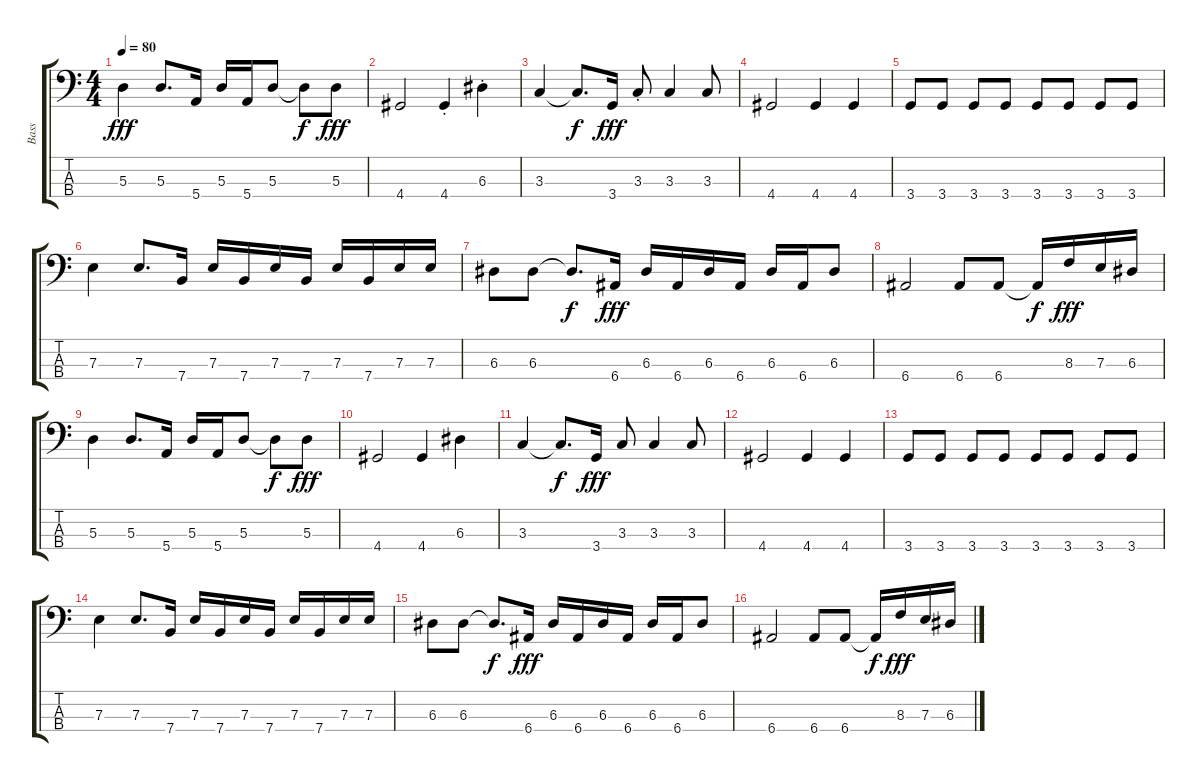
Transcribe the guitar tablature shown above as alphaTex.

\track ("Bass" "Bass") {instrument electricbassfinger}
\staff {score tabs}
\tuning (G2 D2 A1 E1) {hide}
\ts (4 4)
\tempo 80
\clef f4
\ks c
5.3.4{dy fff} 5.3.8{d} 5.4.16 5.3.16 5.4.16 5.3.8 5.3{t}.8{dy f} 5.3.8{dy fff} |
4.4.2 4.4{st}.4 6.3{st}.4 |
3.3.4 3.3{t}.8{d dy f} 3.4.16{dy fff} 3.3{st}.8 3.3.4 3.3.8 |
4.4.2 4.4.4 4.4.4 |
3.4.8 3.4.8 3.4.8 3.4.8 3.4.8 3.4.8 3.4.8 3.4.8 |
7.3.4 7.3.8{d} 7.4.16 7.3.16 7.4.16 7.3.16 7.4.16 7.3.16 7.4.16 7.3.16 7.3.16 |
6.3.8 6.3.8 6.3{t}.8{d dy f} 6.4.16{dy fff} 6.3.16 6.4.16 6.3.16 6.4.16 6.3.16 6.4.16 6.3.8 |
6.4.2 6.4.8 6.4.8 6.4{t}.16{dy f} 8.3.16{dy fff} 7.3.16 6.3.16 |
5.3.4 5.3.8{d} 5.4.16 5.3.16 5.4.16 5.3.8 5.3{t}.8{dy f} 5.3.8{dy fff} |
4.4.2 4.4.4 6.3.4 |
3.3.4 3.3{t}.8{d dy f} 3.4.16{dy fff} 3.3.8 3.3.4 3.3.8 |
4.4.2 4.4.4 4.4.4 |
3.4.8 3.4.8 3.4.8 3.4.8 3.4.8 3.4.8 3.4.8 3.4.8 |
7.3.4 7.3.8{d} 7.4.16 7.3.16 7.4.16 7.3.16 7.4.16 7.3.16 7.4.16 7.3.16 7.3.16 |
6.3.8 6.3.8 6.3{t}.8{d dy f} 6.4.16{dy fff} 6.3.16 6.4.16 6.3.16 6.4.16 6.3.16 6.4.16 6.3.8 |
6.4.2 6.4.8 6.4.8 6.4{t}.16{dy f} 8.3.16{dy fff} 7.3.16 6.3.16
